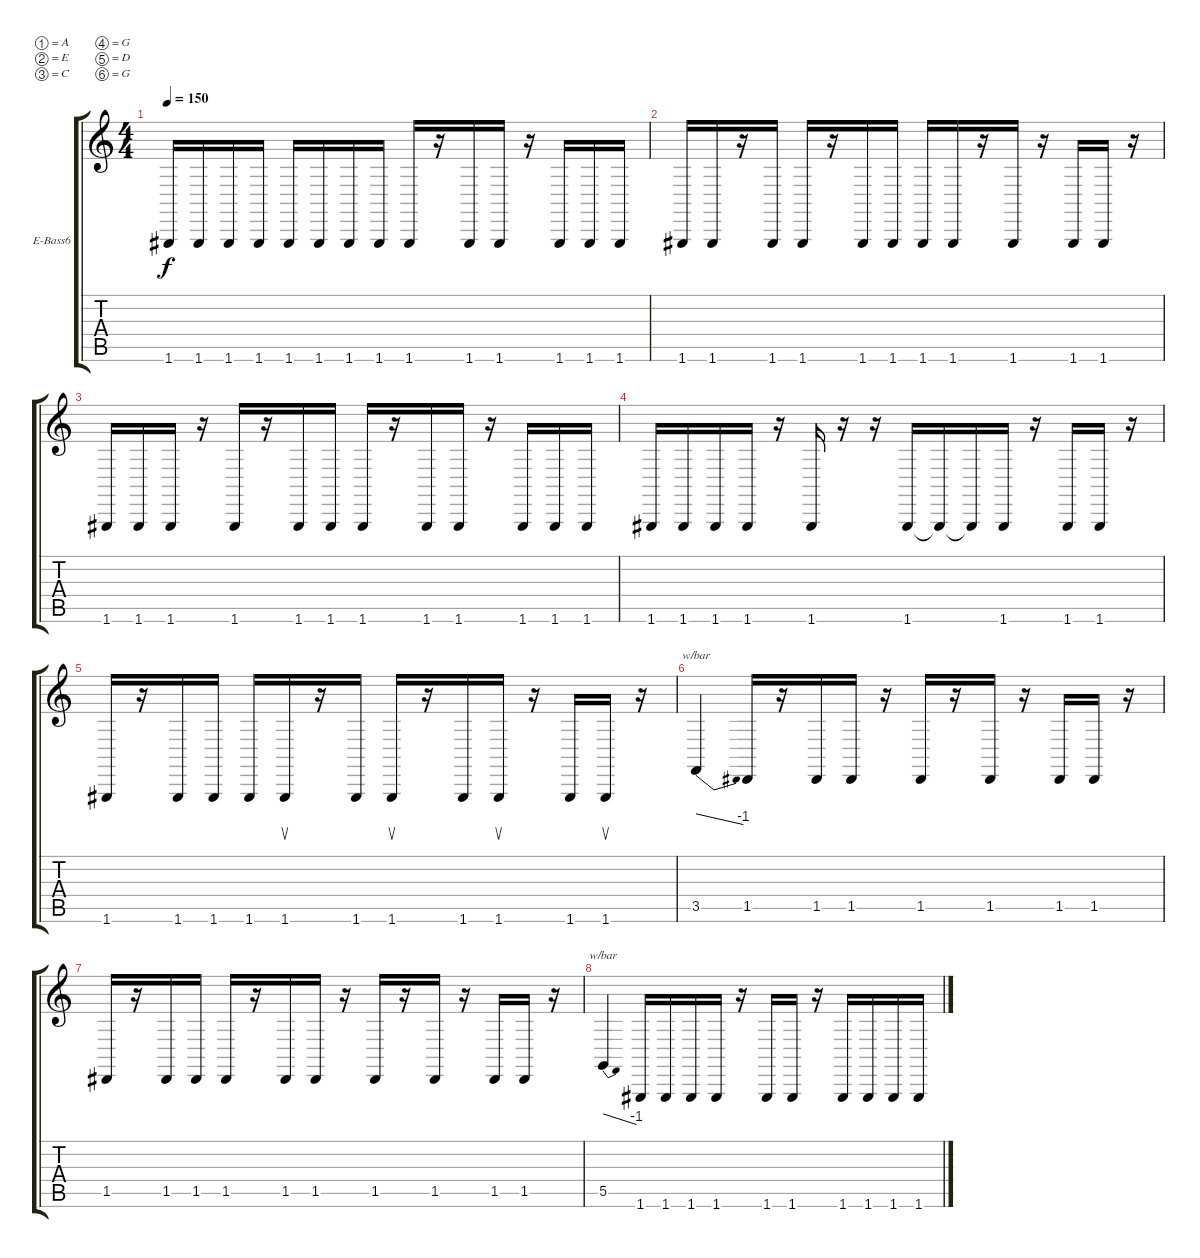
\defaultSystemsLayout 4
\bracketExtendMode groupsimilarinstruments
\firstSystemTrackNameOrientation horizontal
\otherSystemsTrackNameOrientation horizontal
\track ("Bass" "E-Bass6") {instrument electricbassfinger}
\staff {score tabs}
\tuning (A2 E2 C2 G1 D1 G0)
\ts (4 4)
\tempo 150
\clef g2
\ks c
1.6.16{dy f} 1.6.16 1.6.16 1.6.16 1.6.16 1.6.16 1.6.16 1.6.16 1.6.16 r.16 1.6.16 1.6.16 r.16 1.6.16 1.6.16 1.6.16 |
1.6.16 1.6.16 r.16 1.6.16 1.6.16 r.16 1.6.16 1.6.16 1.6.16 1.6.16 r.16 1.6.16 r.16 1.6.16 1.6.16 r.16 |
1.6.16 1.6.16 1.6.16 r.16 1.6.16 r.16 1.6.16 1.6.16 1.6.16 r.16 1.6.16 1.6.16 r.16 1.6.16 1.6.16 1.6.16 |
1.6.16 1.6.16 1.6.16 1.6.16 r.16 1.6.16 r.16 r.16 1.6.16 1.6{t}.16 1.6{t}.16 1.6.16 r.16 1.6.16 1.6.16 r.16 |
1.6.16 r.16 1.6.16 1.6.16 1.6.16 1.6.16{su} r.16 1.6.16 1.6.16{su} r.16 1.6.16 1.6.16{su} r.16 1.6.16 1.6.16{su} r.16 |
3.5.4{tbe (dive default 0 0 60 -4)} 1.5.16 r.16 1.5.16 1.5.16 r.16 1.5.16 r.16 1.5.16 r.16 1.5.16 1.5.16 r.16 |
1.5.16 r.16 1.5.16 1.5.16 1.5.16 r.16 1.5.16 1.5.16 r.16 1.5.16 r.16 1.5.16 r.16 1.5.16 1.5.16 r.16 |
5.5.4{tbe (dive default 0 0 60 -4)} 1.6.16 1.6.16 1.6.16 1.6.16 r.16 1.6.16 1.6.16 r.16 1.6.16 1.6.16 1.6.16 1.6.16
